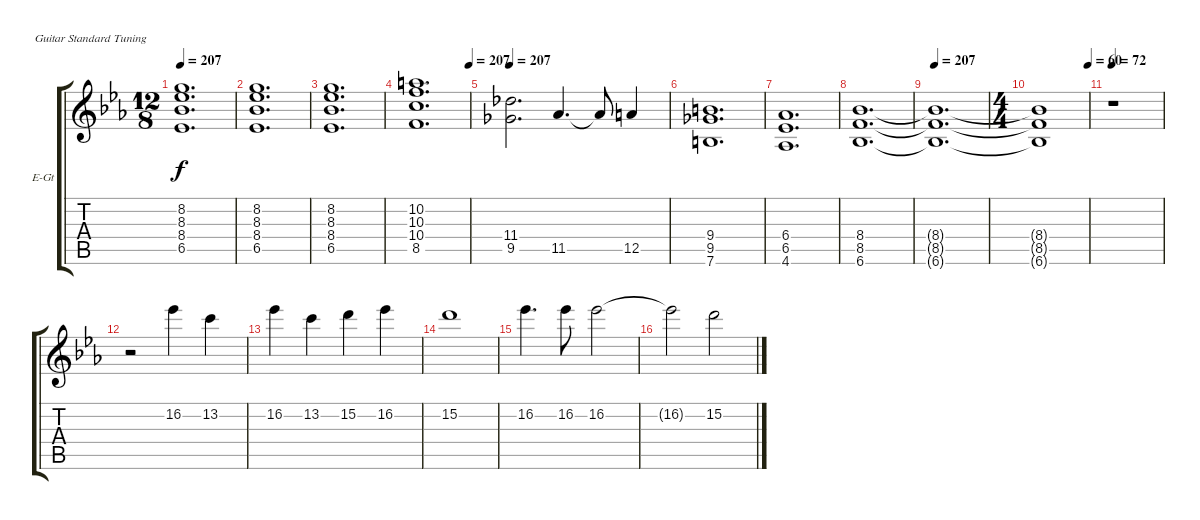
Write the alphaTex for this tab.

\bracketExtendMode groupsimilarinstruments
\firstSystemTrackNameOrientation horizontal
\otherSystemsTrackNameOrientation horizontal
\track ("Gtr 3" "E-Gt") {instrument distortionguitar}
\staff {score tabs}
\tuning (E4 B3 G3 D3 A2 E2)
\ts (12 8)
\tempo 207
\clef g2
\ks eb
(8.2 8.3 8.4 6.5).1{d dy f} |
(8.2 8.3 8.4 6.5).1{d} |
(8.2 8.3 8.4 6.5).1{d} |
\tempo (207 1)
(10.2 10.3 10.4 8.5).1{d} |
\tempo 207
(11.4 9.5).2{d} 11.5.4{d} 11.5{t}.8 12.5.4 |
(9.4 9.5 7.6).1{d} |
(6.4 6.5 4.6).1{d} |
(8.4 8.5 6.6).1{d} |
\tempo 207
(8.4{t} 8.5{t} 6.6{t}).1{d} |
\ts (4 4)
\tempo (60 1)
(8.4{t} 8.5{t} 6.6{t}).1 |
\tempo 72
r.1 |
r.2 16.2.4 13.2.4 |
16.2.4 13.2.4 15.2.4 16.2.4 |
15.2.1 |
16.2.4{d} 16.2.8 16.2.2 |
16.2{t}.2 15.2.2
